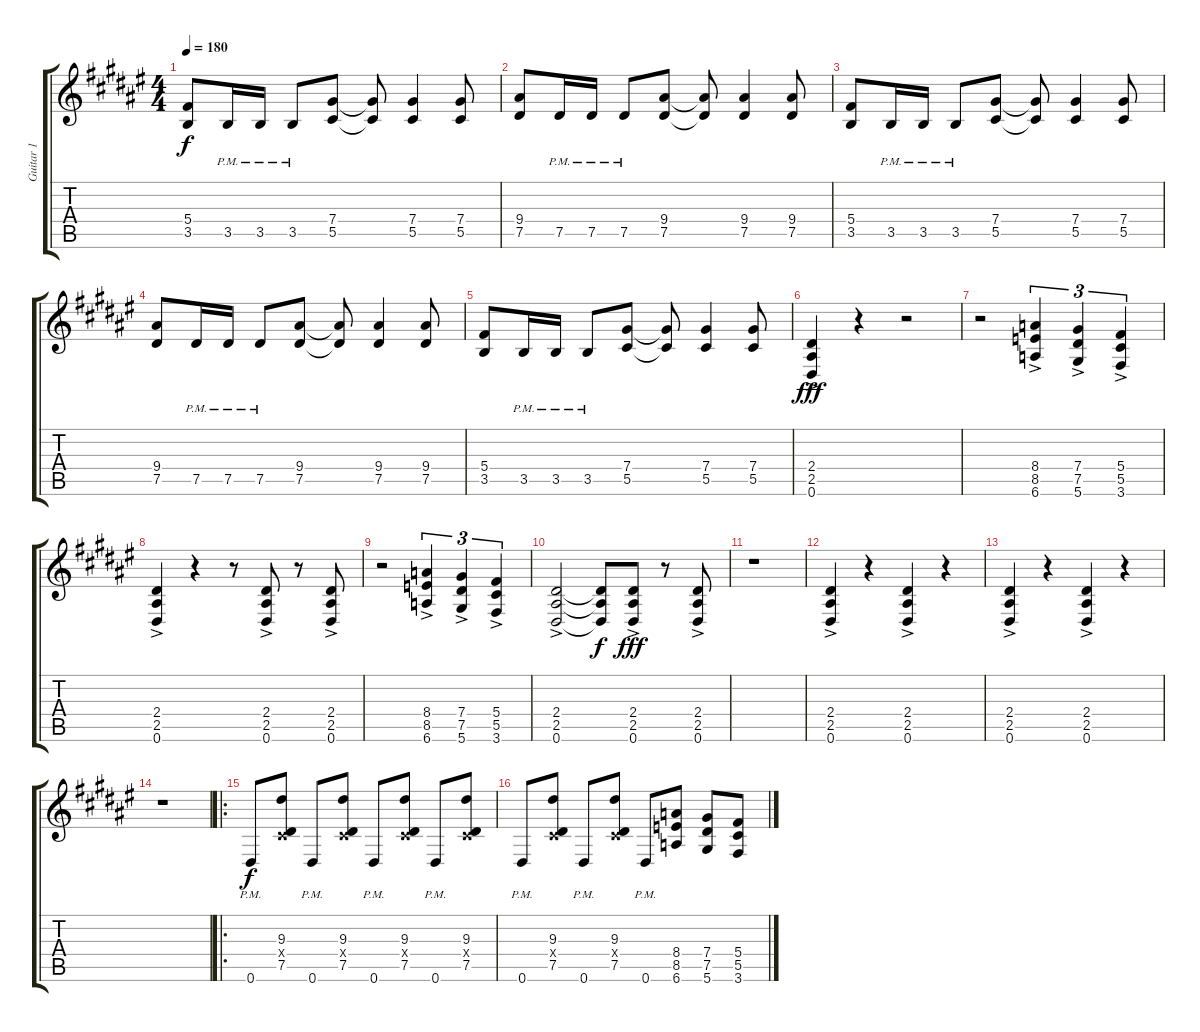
\track ("Guitar 1" "Guitar 1") {instrument distortionguitar}
\staff {score tabs}
\tuning (Eb4 Bb3 Gb3 Db3 Ab2 Eb2) {hide}
\ts (4 4)
\tempo 180
\clef g2
\ks f#
(5.4 3.5).8{dy f} 3.5{pm}.16 3.5{pm}.16 3.5{pm}.8 (7.4 5.5).8 (7.4{t} 5.5{t}).8 (7.4 5.5).4 (7.4 5.5).8 |
(9.4 7.5).8 7.5{pm}.16 7.5{pm}.16 7.5{pm}.8 (9.4 7.5).8 (9.4{t} 7.5{t}).8 (9.4 7.5).4 (9.4 7.5).8 |
(5.4 3.5).8 3.5{pm}.16 3.5{pm}.16 3.5{pm}.8 (7.4 5.5).8 (7.4{t} 5.5{t}).8 (7.4 5.5).4 (7.4 5.5).8 |
(9.4 7.5).8 7.5{pm}.16 7.5{pm}.16 7.5{pm}.8 (9.4 7.5).8 (9.4{t} 7.5{t}).8 (9.4 7.5).4 (9.4 7.5).8 |
(5.4 3.5).8 3.5{pm}.16 3.5{pm}.16 3.5{pm}.8 (7.4 5.5).8 (7.4{t} 5.5{t}).8 (7.4 5.5).4 (7.4 5.5).8 |
(2.4{ac} 2.5{ac} 0.6{ac}).4{dy fff} r.4 r.2 |
r.2 (8.4{ac} 8.5{ac} 6.6{ac}).4{tu (3 2)} (7.4{ac} 7.5{ac} 5.6{ac}).4{tu (3 2)} (5.4{ac} 5.5{ac} 3.6{ac}).4{tu (3 2)} |
(2.4{ac} 2.5{ac} 0.6{ac}).4 r.4 r.8 (2.4{ac} 2.5{ac} 0.6{ac}).8 r.8 (2.4{ac} 2.5{ac} 0.6{ac}).8 |
r.2 (8.4{ac} 8.5{ac} 6.6{ac}).4{tu (3 2)} (7.4{ac} 7.5{ac} 5.6{ac}).4{tu (3 2)} (5.4{ac} 5.5{ac} 3.6{ac}).4{tu (3 2)} |
(2.4{ac} 2.5{ac} 0.6{ac}).2 (2.4{t} 2.5{t} 0.6{t}).8{dy f} (2.4{ac} 2.5{ac} 0.6{ac}).8{dy fff} r.8 (2.4{ac} 2.5{ac} 0.6{ac}).8 |
r.1 |
(2.4{ac} 2.5{ac} 0.6{ac}).4 r.4 (2.4{ac} 2.5{ac} 0.6{ac}).4 r.4 |
(2.4{ac} 2.5{ac} 0.6{ac}).4 r.4 (2.4{ac} 2.5{ac} 0.6{ac}).4 r.4 |
r.1 |
\ro
0.6{pm}.8{dy f} (9.3 0.4{x} 7.5).8 0.6{pm}.8 (9.3 0.4{x} 7.5).8 0.6{pm}.8 (9.3 0.4{x} 7.5).8 0.6{pm}.8 (9.3 0.4{x} 7.5).8 |
0.6{pm}.8 (9.3 0.4{x} 7.5).8 0.6{pm}.8 (9.3 0.4{x} 7.5).8 0.6{pm}.8 (8.4 8.5 6.6).8 (7.4 7.5 5.6).8 (5.4 5.5 3.6).8
